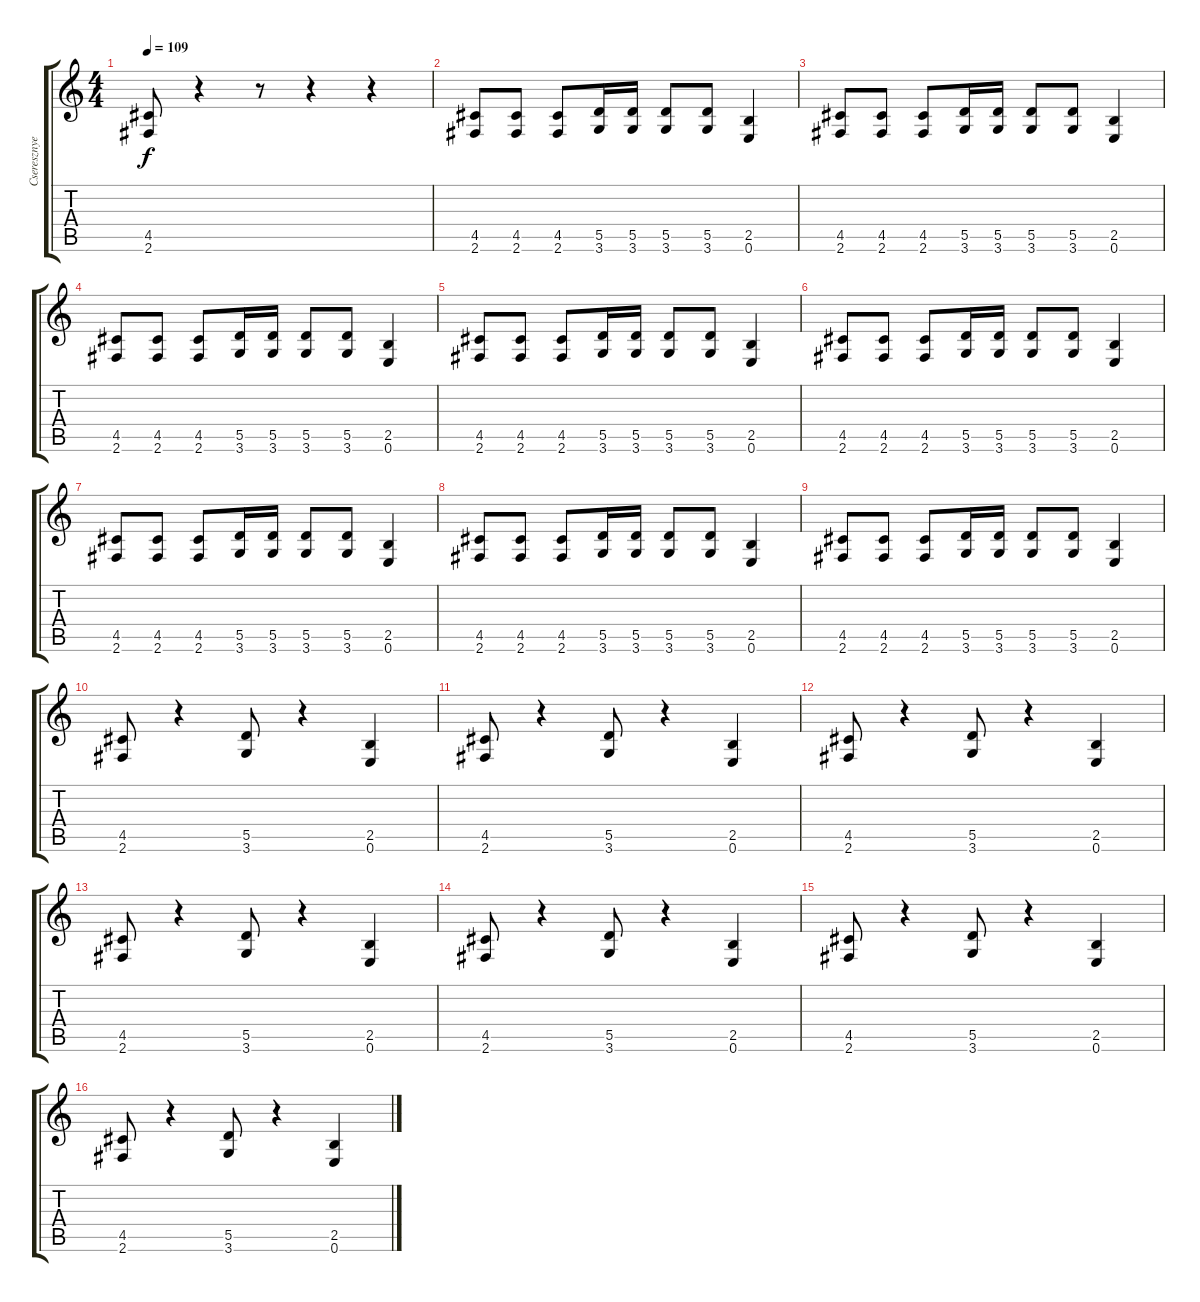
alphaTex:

\track ("Cseresznye" "Cseresznye") {instrument distortionguitar}
\staff {score tabs}
\tuning (E4 B3 G3 D3 A2 E2) {hide}
\ts (4 4)
\tempo 109
\clef g2
\ks c
(4.5 2.6).8{dy f} r.4 r.8 r.4 r.4 |
(4.5 2.6).8 (4.5 2.6).8 (4.5 2.6).8 (5.5 3.6).16 (5.5 3.6).16 (5.5 3.6).8 (5.5 3.6).8 (2.5 0.6).4 |
(4.5 2.6).8 (4.5 2.6).8 (4.5 2.6).8 (5.5 3.6).16 (5.5 3.6).16 (5.5 3.6).8 (5.5 3.6).8 (2.5 0.6).4 |
(4.5 2.6).8 (4.5 2.6).8 (4.5 2.6).8 (5.5 3.6).16 (5.5 3.6).16 (5.5 3.6).8 (5.5 3.6).8 (2.5 0.6).4 |
(4.5 2.6).8 (4.5 2.6).8 (4.5 2.6).8 (5.5 3.6).16 (5.5 3.6).16 (5.5 3.6).8 (5.5 3.6).8 (2.5 0.6).4 |
(4.5 2.6).8 (4.5 2.6).8 (4.5 2.6).8 (5.5 3.6).16 (5.5 3.6).16 (5.5 3.6).8 (5.5 3.6).8 (2.5 0.6).4 |
(4.5 2.6).8 (4.5 2.6).8 (4.5 2.6).8 (5.5 3.6).16 (5.5 3.6).16 (5.5 3.6).8 (5.5 3.6).8 (2.5 0.6).4 |
(4.5 2.6).8 (4.5 2.6).8 (4.5 2.6).8 (5.5 3.6).16 (5.5 3.6).16 (5.5 3.6).8 (5.5 3.6).8 (2.5 0.6).4 |
(4.5 2.6).8 (4.5 2.6).8 (4.5 2.6).8 (5.5 3.6).16 (5.5 3.6).16 (5.5 3.6).8 (5.5 3.6).8 (2.5 0.6).4 |
(4.5 2.6).8 r.4 (5.5 3.6).8 r.4 (2.5 0.6).4 |
(4.5 2.6).8 r.4 (5.5 3.6).8 r.4 (2.5 0.6).4 |
(4.5 2.6).8 r.4 (5.5 3.6).8 r.4 (2.5 0.6).4 |
(4.5 2.6).8 r.4 (5.5 3.6).8 r.4 (2.5 0.6).4 |
(4.5 2.6).8 r.4 (5.5 3.6).8 r.4 (2.5 0.6).4 |
(4.5 2.6).8 r.4 (5.5 3.6).8 r.4 (2.5 0.6).4 |
(4.5 2.6).8 r.4 (5.5 3.6).8 r.4 (2.5 0.6).4
